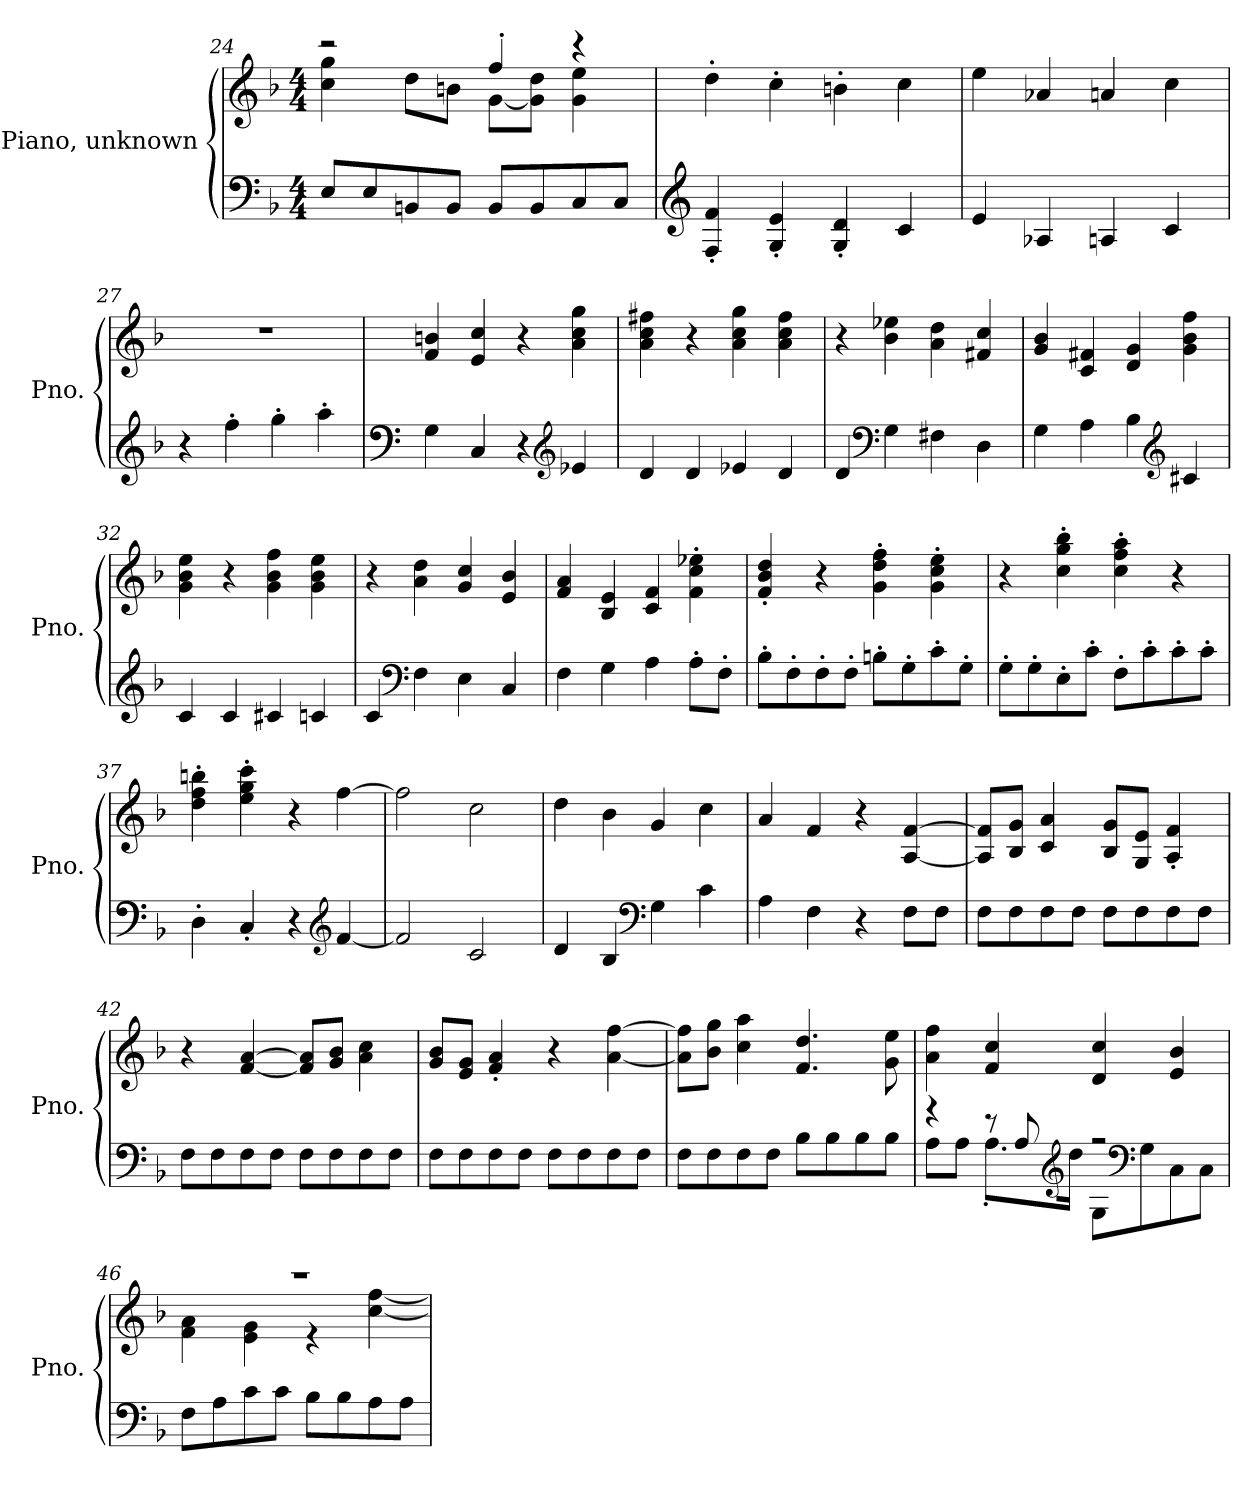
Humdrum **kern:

**kern	**kern
*part1	*part1
*staff2	*staff1
*I"Piano, unknown	*
*I'Pno.	*
*clefF4	*clefG2
*k[b-]	*k[b-]
*M4/4	*M4/4
=24	=24
*	*^
8E/L	2r	4cc\ 4gg\
8E/	.	.
8BBn/	.	8dd\L
8BB/J	.	8bn\J
8BB/L	4ff'/	[8g\L
8BB/	.	8g\] 8dd\J
8C/	4r	4g\ 4ee\
8C/J	.	.
*	*v	*v
=25	=25
*clefG2	*
4F/' 4f/'	4dd'\
4G/' 4e/'	4cc'\
4G/' 4d/'	4bn'\
4c/	4cc\
!!LO:PB:g=z
=26	=26
4e/	4ee\
4A-X/	4a-X/
4An/	4an/
4c/	4cc\
=27	=27
4r	1r
4ff'\	.
4gg'\	.
4aa'\	.
=28	=28
*clefF4	*
4G\	4f/ 4bn/
4C/	4e/ 4cc/
4r	4r
*clefG2	*
4e-X/	4a\ 4cc\ 4gg\
=29	=29
4d/	4a\ 4cc\ 4ff#X\
4d/	4r
4e-X/	4a\ 4cc\ 4gg\
4d/	4a\ 4cc\ 4ff#\
=30	=30
4d/	4r
*clefF4	*
4G\	4b-\ 4ee-X\
4F#X\	4a\ 4dd\
4D\	4f#X/ 4cc/
=31	=31
4G\	4g/ 4b-/
4A\	4c/ 4f#X/
4B-\	4d/ 4g/
*clefG2	*
4c#X/	4g\ 4b-\ 4ff\
!!LO:LB:g=z
=32	=32
4c/	4g\ 4b-\ 4ee\
4c/	4r
4c#X/	4g\ 4b-\ 4ff\
4cn/	4g\ 4b-\ 4ee\
=33	=33
4c/	4r
*clefF4	*
4F\	4a\ 4dd\
4E\	4g/ 4cc/
4C/	4e/ 4b-/
=34	=34
4F\	4f/ 4a/
4G\	4B-/ 4e/
4A\	4c/ 4f/
8A'\L	4f\' 4cc\' 4ee-X\'
8F'\J	.
=35	=35
8B-'\L	4f/' 4b-/' 4dd/'
8F'\	.
8F'\	4r
8F'\J	.
8Bn'\L	4g\' 4dd\' 4ff\'
8G'\	.
8c'\	4g\' 4cc\' 4ee\'
8G'\J	.
=36	=36
8G'\L	4r
8G'\	.
8E'\	4cc\' 4gg\' 4bb-\'
8c'\J	.
8F'\L	4cc\' 4ff\' 4aa\'
8c'\	.
8c'\	4r
8c'\J	.
!!LO:LB:g=z
=37	=37
4D'\	4dd\' 4ff\' 4bbn\'
4C'/	4ee\' 4gg\' 4ccc\'
4r	4r
*clefG2	*
[4f/	[4ff\
=38	=38
2f/]	2ff\]
2c/	2cc\
=39	=39
4d/	4dd\
4B-/	4b-\
*clefF4	*
4G\	4g/
4c\	4cc\
=40	=40
4A\	4a/
4F\	4f/
4r	4r
8F\L	[4A/ [4f/
8F\J	.
=41	=41
8F\L	8A/] 8f/]L
8F\	8B-/ 8g/J
8F\	4c/ 4a/
8F\J	.
8F\L	8B-/ 8g/L
8F\	8G/ 8e/J
8F\	4A/' 4f/'
8F\J	.
=42	=42
8F\L	4r
8F\	.
8F\	[4f/ [4a/
8F\J	.
8F\L	8f/] 8a/]L
8F\	8g/ 8b-/J
8F\	4a\ 4cc\
8F\J	.
!!LO:LB:g=z
=43	=43
8F\L	8g/ 8b-/L
8F\	8e/ 8g/J
8F\	4f/' 4a/'
8F\J	.
8F\L	4r
8F\	.
8F\	[4a\ [4ff\
8F\J	.
=44	=44
8F\L	8a\] 8ff\]L
8F\	8b-\ 8gg\J
8F\	4cc\ 4aa\
8F\J	.
8B-\L	4.f/ 4.dd/
8B-\	.
8B-\	.
8B-\J	8g\ 8ee\
=45	=45
*^	*
4r	8A\L	4a\ 4ff\
.	8A\J	.
8r	8.A'\L	4f/ 4cc/
8A/	.	.
*clefG2	*	*
.	16dd\Jk	.
2r	8G\L	4d/ 4cc/
*clefF4	*	*
.	8G\	.
.	8C\	4e/ 4b-/
.	8C\J	.
*v	*v	*
=46	=46
*	*^
8F\L	1r	4f\ 4a\
8A\	.	.
8c\	.	4e\ 4g\
8c\J	.	.
8B-\L	.	4r
8B-\	.	.
8A\	.	[4cc\ [4ff\
8A\J	.	.
*	*v	*v
=	=
*-	*-
